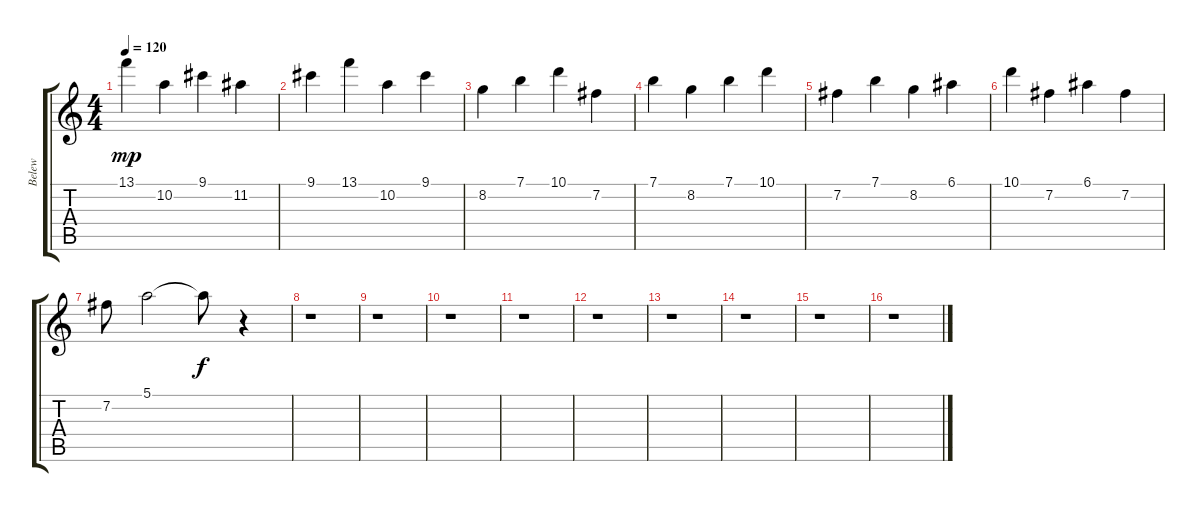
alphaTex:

\track ("Belew" "Belew") {instrument acousticguitarnylon}
\staff {score tabs}
\tuning (E4 B3 G3 D3 A2 E2) {hide}
\ts (4 4)
\tempo 120
\clef g2
\ks c
13.1.4{dy mp} 10.2.4 9.1.4 11.2.4 |
9.1.4 13.1.4 10.2.4 9.1.4 |
8.2.4 7.1.4 10.1.4 7.2.4 |
7.1.4 8.2.4 7.1.4 10.1.4 |
7.2.4 7.1.4 8.2.4 6.1.4 |
10.1.4 7.2.4 6.1.4 7.2.4 |
7.2.8 5.1.2 5.1{t}.8{dy f} r.4 |
r.1 |
r.1 |
r.1 |
r.1 |
r.1 |
r.1 |
r.1 |
r.1 |
r.1
